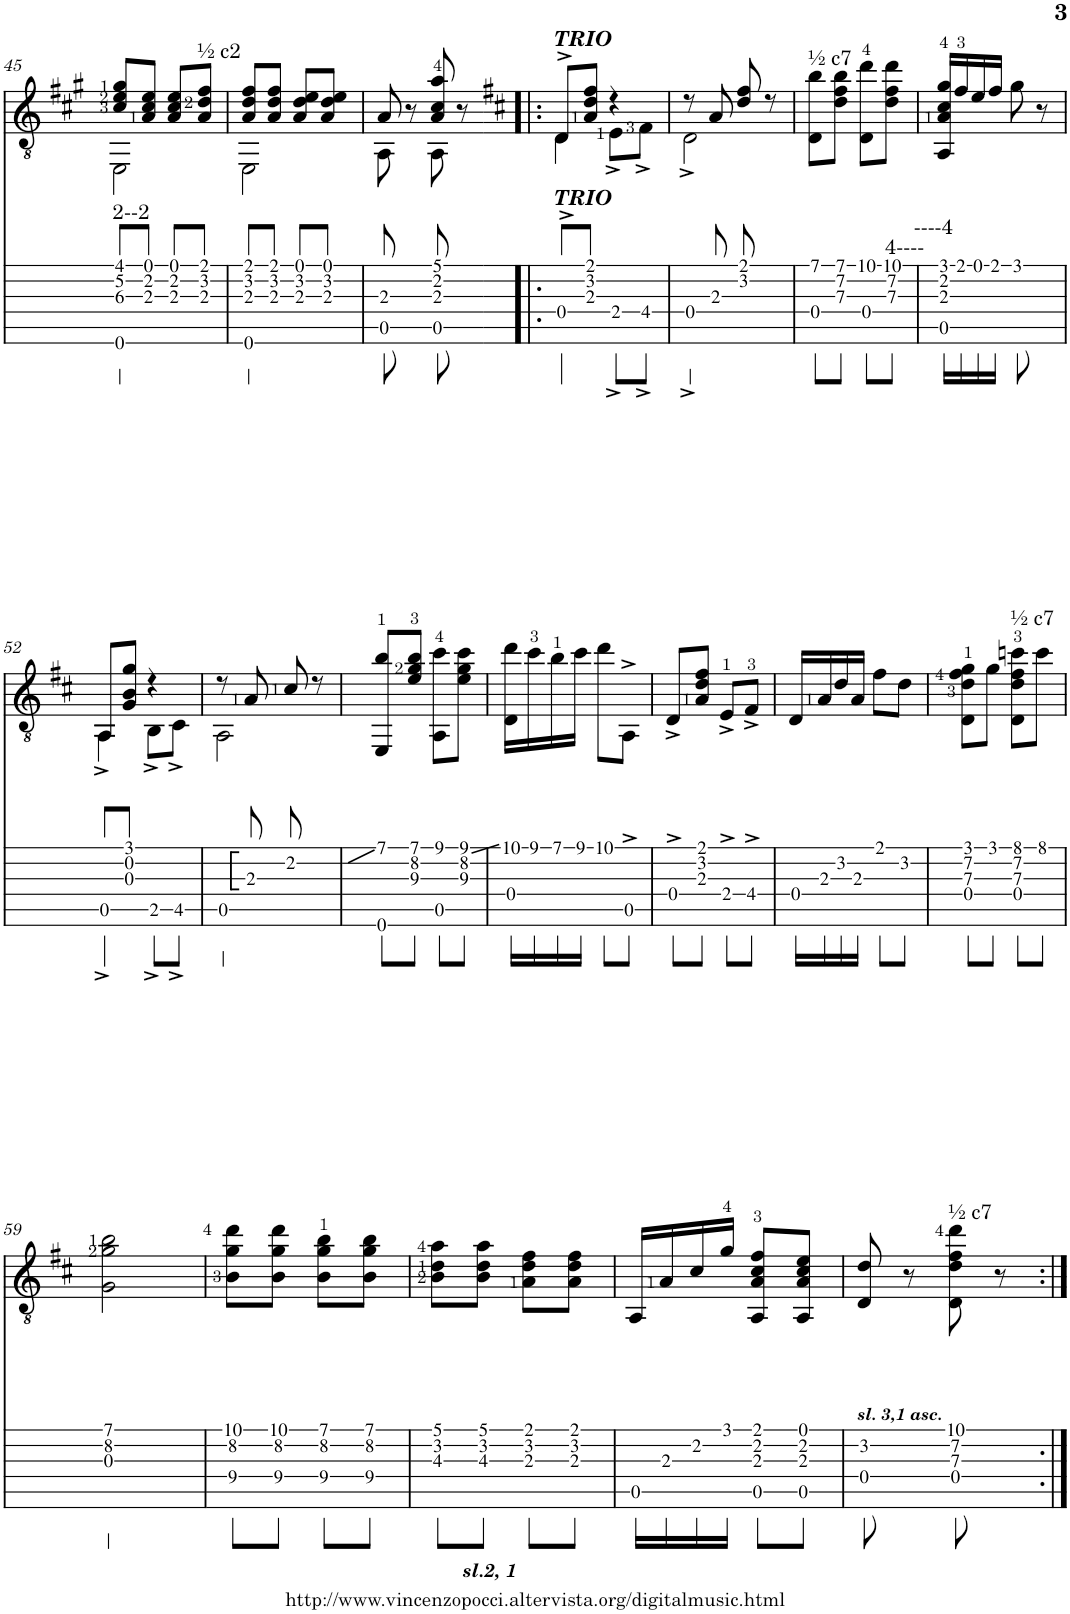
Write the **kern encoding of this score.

**kern	**kern
*part2	*part1
*staff2	*staff1
*I"Chitarra classica (Intavolatura)	*I"Classical Guitar
!!LO:PB:g=z
*	*clefGv2
*k[f#c#g#]	*k[f#c#g#]
*M2/4	*M2/4
=45	=45
*^	*^
!LO:TX:a:t=2--2	!	!	!
8c#/ 8e/ 8g#/L	2EE\	8c#/ 8e/ 8g#/L	2EE\
8A/ 8c#/ 8e/J	.	8A/ 8c#/ 8e/J	.
8A/ 8c#/ 8e/L	.	8A/ 8c#/ 8e/L	.
!	!	!LO:TX:a:t=½ c2	!
8A/ 8d/ 8f#/J	.	8A/ 8d/ 8f#/J	.
=46	=46	=46	=46
8A/ 8d/ 8f#/L	2EE\	8A/ 8d/ 8f#/L	2EE\
8A/ 8d/ 8f#/J	.	8A/ 8d/ 8f#/J	.
8A/ 8d/ 8e/L	.	8A/ 8d/ 8e/L	.
8A/ 8d/ 8e/J	.	8A/ 8d/ 8e/J	.
=47	=47	=47	=47
8A/	8AA\	8A/	8AA\
8r	8ryy	8r	8ryy
8A/ 8c#/ 8a/	8AA\	8A/ 8c#/ 8a/	8AA\
8r	8ryy	8r	8ryy
=48!|:	=48!|:	=48!|:	=48!|:
*k[f#c#]	*	*k[f#c#]	*
!	!	!LO:TX:a:Bi:t=TRIO	!
!LO:TX:a:Bi:t=TRIO	!	!	!
8D^/L	4D\	8D^/L	4D\
8A/ 8d/ 8f#/J	.	8A/ 8d/ 8f#/J	.
4r	8E^\L	4r	8E^\L
.	8F#^\J	.	8F#^\J
=49	=49	=49	=49
8r	2D^\	8r	2D^\
8A/	.	8A/	.
8d/ 8f#/	.	8d/ 8f#/	.
8r	.	8r	.
*v	*v	*	*
*	*v	*v
=50	=50
!	!LO:TX:a:t=½ c7
8D\ 8b\L	8D\ 8b\L
8d\ 8f#\ 8b\J	8d\ 8f#\ 8b\J
8D\ 8dd\L	8D\ 8dd\L
!LO:TX:a:t=4----	!
8d\ 8f#\ 8dd\J	8d\ 8f#\ 8dd\J
=51	=51
!LO:TX:a:t=----4	!
16AA\ 16A\ 16c#\ 16g\LL	16AA/ 16A/ 16c#/ 16g/LL
16f#\	16f#/
16e\	16e/
16f#\JJ	16f#/JJ
8g\	8g\
8r	8r
!!LO:LB:g=z
=52	=52
*^	*^
8AA/L	4AA^\	8AA/L	4AA^\
8G/ 8B/ 8g/J	.	8G/ 8B/ 8g/J	.
4r	8BB^\L	4r	8BB^\L
.	8C#^\J	.	8C#^\J
=53	=53	=53	=53
8r	2AA\	8r	2AA\
8A:/	.	8A/	.
8c#/	.	8c#/	.
8r	.	8r	.
*v	*v	*	*
*	*v	*v
=54	=54
8EE\ 8b\L	8EE/ 8b/L
8e\ 8g\ 8b\J	8e/ 8g/ 8b/J
8AA\ 8cc#\L	8AA\ 8cc#\L
8e\ 8g\ 8cc#\J	8e\ 8g\ 8cc#\J
=55	=55
16D\ 16dd\LL	16D\ 16dd\LL
16cc#\	16cc#\
16b\	16b\
16cc#\JJ	16cc#\JJ
8dd\L	8dd\L
8AA^\J	8AA^\J
=56	=56
8D^\L	8D^/L
8A\ 8d\ 8f#\J	8A/ 8d/ 8f#/J
8E^\L	8E^/L
8F#^\J	8F#^/J
=57	=57
16D\LL	16D/LL
16A\	16A/
16d\	16d/
16A\JJ	16A/JJ
8f#\L	8f#\L
8d\J	8d\J
=58	=58
8D\ 8d\ 8f#\ 8g\L	8D\ 8d\ 8f#\ 8g\L
8g\J	8g\J
!	!LO:TX:a:t=½ c7
8D\ 8d\ 8f#\ 8ccn\L	8D\ 8d\ 8f#\ 8ccn\L
8cc\J	8cc\J
!!LO:LB:g=z
=59	=59
2G\ 2g\ 2b\	2G\ 2g\ 2b\
=60	=60
8B\ 8g\ 8dd\L	8B\ 8g\ 8dd\L
8B\ 8g\ 8dd\J	8B\ 8g\ 8dd\J
8B\ 8g\ 8b\L	8B\ 8g\ 8b\L
8B\ 8g\ 8b\J	8B\ 8g\ 8b\J
=61	=61
!LO:TX:b:Bi:t=sl.2, 1	!
8B\ 8d\ 8a\L	8B\ 8d\ 8a\L
8B\ 8d\ 8a\J	8B\ 8d\ 8a\J
8A\ 8d\ 8f#\L	8A\ 8d\ 8f#\L
8A\ 8d\ 8f#\J	8A\ 8d\ 8f#\J
=62	=62
16AA\LL	16AA/LL
16A\	16A/
16c#\	16c#/
16g\JJ	16g/JJ
8AA\ 8A\ 8c#\ 8f#\L	8AA/ 8A/ 8c#/ 8f#/L
8AA\ 8A\ 8c#\ 8e\J	8AA/ 8A/ 8c#/ 8e/J
=63	=63
!LO:TX:a:Bi:t=sl. 3,1 asc.	!
8D\ 8d\	8D/ 8d/
8r	8r
!	!LO:TX:a:t=½ c7
8D\ 8d\ 8f#\ 8dd\	8D\ 8d\ 8f#\ 8dd\
8r	8r
=:|!	=:|!
*-	*-
